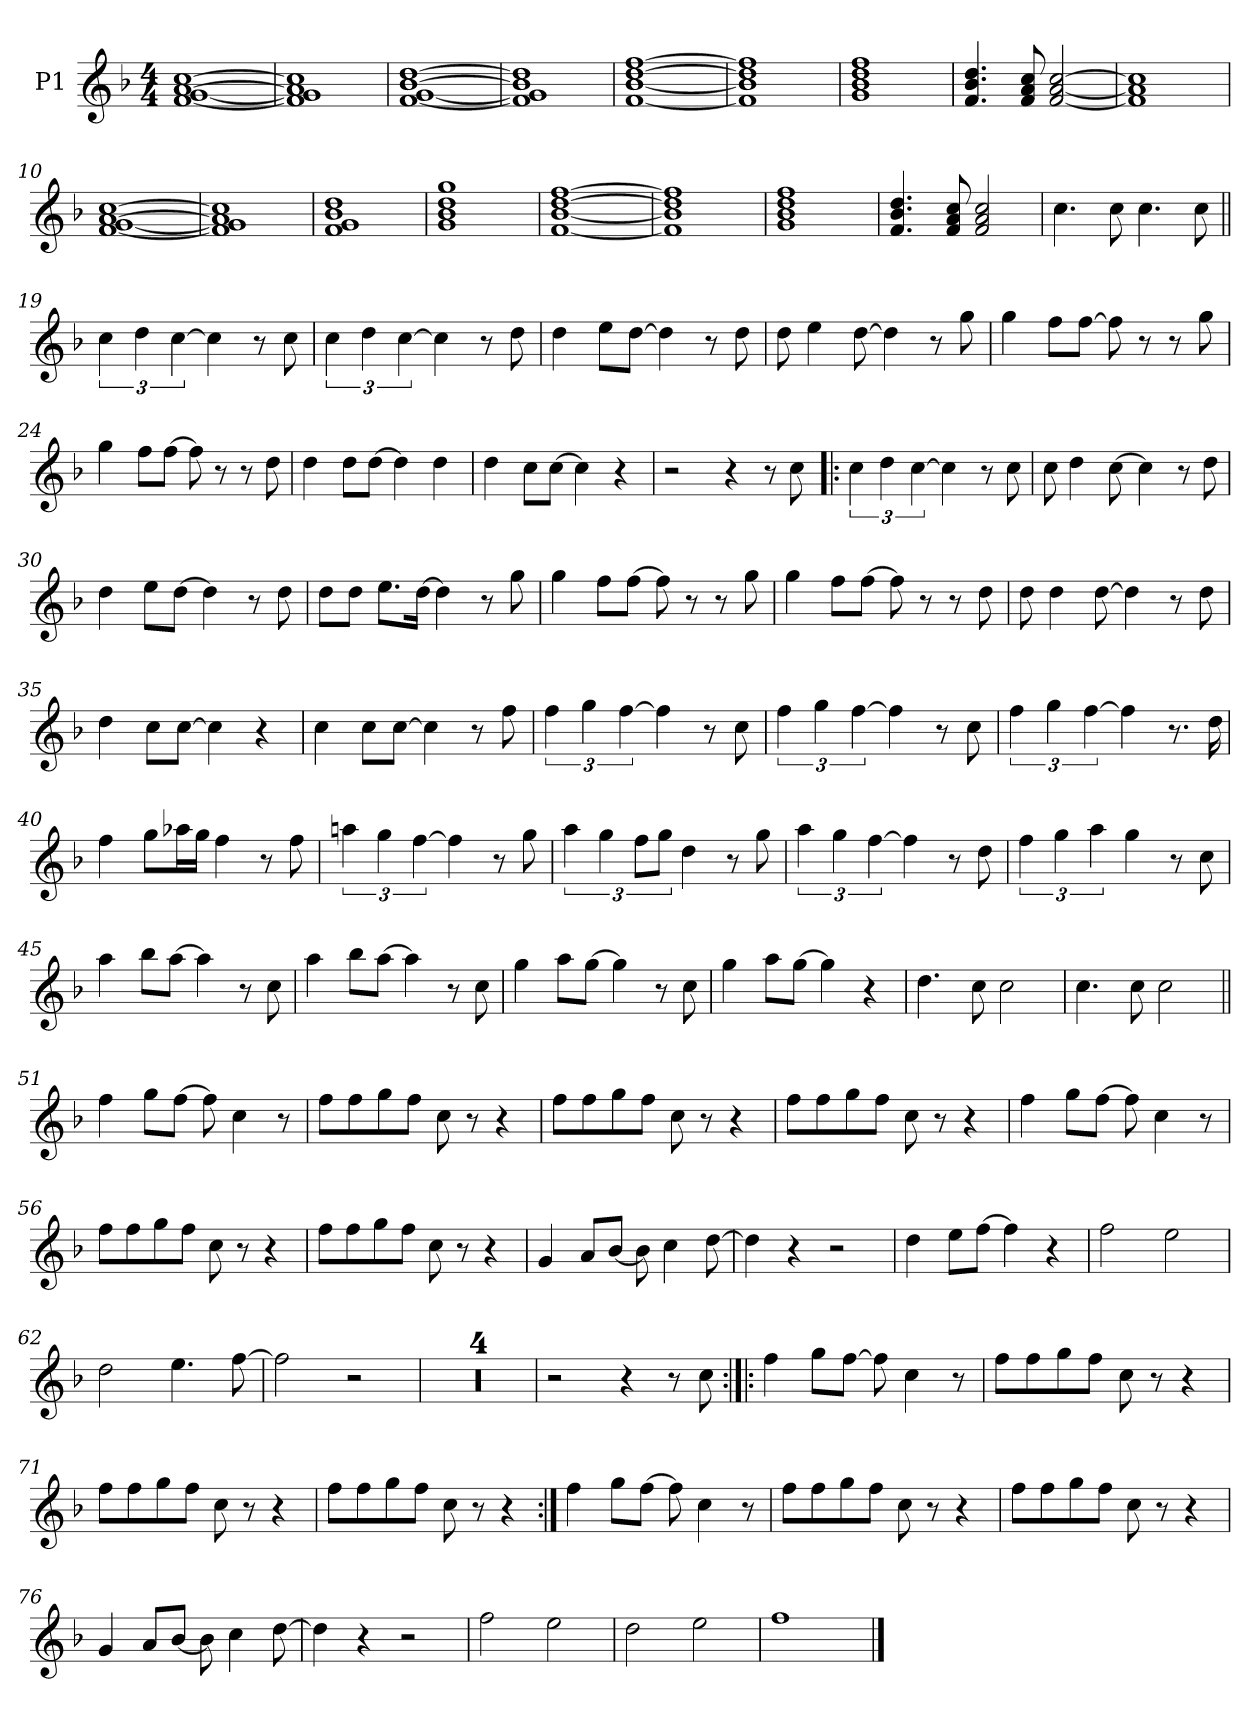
**kern
*part1
*staff1
*I"P1
*clefG2
*k[b-]
*F:
*M4/4
*MM110
=1
[<1f [<1g [>1a [>1cc
=2
1f] 1g] 1a] 1cc]
=3
[<1f [>1g [>1b- [>1dd
=4
1f] 1g] 1b-] 1dd]
=5
[<1f [<1b- [>1dd [>1ff
=6
1f] 1b-] 1dd] 1ff]
=7
1g 1b- 1dd 1ff
=8
4.f/ 4.b-/ 4.dd/
8f/ 8a/ 8cc/
[<2f/ [<2a/ [>2cc/
=9
1f] 1a] 1cc]
!!LO:LB:g=z
=10
[<1f [<1g [>1a [>1cc
=11
1f] 1g] 1a] 1cc]
=12
1f 1g 1b- 1dd
=13
1g 1b- 1dd 1gg
=14
[<1f [<1b- [>1dd [>1ff
=15
1f] 1b-] 1dd] 1ff]
=16
1g 1b- 1dd 1ff
=17
4.f/ 4.b-/ 4.dd/
8f/ 8a/ 8cc/
2f/ 2a/ 2cc/
=18
4.cc\
8cc\
4.cc\
8cc\
!!LO:LB:g=z
=19||
6cc\
6dd\
[>6cc\
4cc\]
8r
8cc\
=20
6cc\
6dd\
[>6cc\
4cc\]
8r
8dd\
=21
4dd\
8ee\L
[>8dd\J
4dd\]
8r
8dd\
=22
8dd\
4ee\
[>8dd\
4dd\]
8r
8gg\
=23
4gg\
8ff\L
[8ff\J
8ff\]
8r
8r
8gg\
!!LO:LB:g=z
=24
4gg\
8ff\L
[8ff\J
8ff\]
8r
8r
8dd\
=25
4dd\
8dd\L
[>8dd\J
4dd\]
4dd\
=26
4dd\
8cc\L
[>8cc\J
4cc\]
4r
=27
2r
4r
8r
8cc\
=28!|:
6cc\
6dd\
[>6cc\
4cc\]
8r
8cc\
!!LO:LB:g=z
=29
8cc\
4dd\
[>8cc\
4cc\]
8r
8dd\
=30
4dd\
8ee\L
[>8dd\J
4dd\]
8r
8dd\
=31
8dd\L
8dd\J
8.ee\L
[>16dd\Jk
4dd\]
8r
8gg\
=32
4gg\
8ff\L
[8ff\J
8ff\]
8r
8r
8gg\
!!LO:LB:g=z
=33
4gg\
8ff\L
[8ff\J
8ff\]
8r
8r
8dd\
=34
8dd\
4dd\
[>8dd\
4dd\]
8r
8dd\
=35
4dd\
8cc\L
[>8cc\J
4cc\]
4r
=36
4cc\
8cc\L
[>8cc\J
4cc\]
8r
8ff\
=37
6ff\
6gg\
[>6ff\
4ff\]
8r
8cc\
!!LO:LB:g=z
=38
6ff\
6gg\
[>6ff\
4ff\]
8r
8cc\
=39
6ff\
6gg\
[>6ff\
4ff\]
8.r
16dd\
=40
4ff\
8gg\L
16aa-X\L
16gg\JJ
4ff\
8r
8ff\
=41
6aan\
6gg\
[>6ff\
4ff\]
8r
8gg\
!!LO:LB:g=z
=42
6aa\
6gg\
12ff\L
12gg\J
4dd\
8r
8gg\
=43
6aa\
6gg\
[>6ff\
4ff\]
8r
8dd\
=44
6ff\
6gg\
6aa\
4gg\
8r
8cc\
=45
4aa\
8bb-\L
[>8aa\J
4aa\]
8r
8cc\
=46
4aa\
8bb-\L
[>8aa\J
4aa\]
8r
8cc\
!!LO:LB:g=z
=47
4gg\
8aa\L
[>8gg\J
4gg\]
8r
8cc\
=48
4gg\
8aa\L
[>8gg\J
4gg\]
4r
=49
4.dd\
8cc\
2cc\
=50
4.cc\
8cc\
2cc\
=51||
4ff\
8gg\L
[>8ff\J
8ff\]
4cc\
8r
=52
8ff\L
8ff\
8gg\
8ff\J
8cc\
8r
4r
!!LO:LB:g=z
=53
8ff\L
8ff\
8gg\
8ff\J
8cc\
8r
4r
=54
8ff\L
8ff\
8gg\
8ff\J
8cc\
8r
4r
=55
4ff\
8gg\L
[>8ff\J
8ff\]
4cc\
8r
=56
8ff\L
8ff\
8gg\
8ff\J
8cc\
8r
4r
=57
8ff\L
8ff\
8gg\
8ff\J
8cc\
8r
4r
!!LO:LB:g=z
=58
4g/
8a/L
[<8b-/J
8b-\]
4cc\
[>8dd\
=59
4dd\]
4r
2r
=60
4dd\
8ee\L
[>8ff\J
4ff\]
4r
=61
2ff\
2ee\
=62
2dd\
4.ee\
[>8ff\
=63
2ff\]
2r
=64
1r
!!LO:PB:g=z
=65
1r
=66
1r
=67
1r
=68
2r
4r
8r
8cc\
=69:|!|:
4ff\
8gg\L
[>8ff\J
8ff\]
4cc\
8r
=70
8ff\L
8ff\
8gg\
8ff\J
8cc\
8r
4r
=71
8ff\L
8ff\
8gg\
8ff\J
8cc\
8r
4r
!!LO:LB:g=z
=72
8ff\L
8ff\
8gg\
8ff\J
8cc\
8r
4r
=73:|!
4ff\
8gg\L
[>8ff\J
8ff\]
4cc\
8r
=74
8ff\L
8ff\
8gg\
8ff\J
8cc\
8r
4r
=75
8ff\L
8ff\
8gg\
8ff\J
8cc\
8r
4r
!!LO:LB:g=z
=76
4g/
8a/L
[<8b-/J
8b-\]
4cc\
[>8dd\
=77
4dd\]
4r
2r
=78
2ff\
2ee\
=79
2dd\
2ee\
=80
1ff
==
*-
